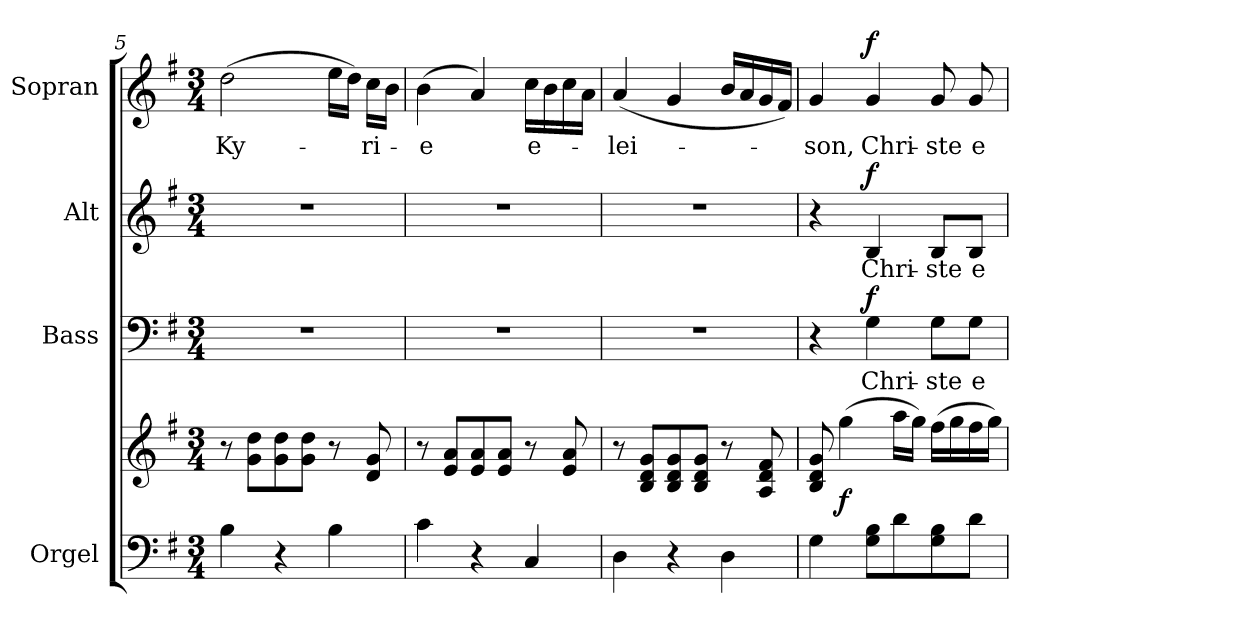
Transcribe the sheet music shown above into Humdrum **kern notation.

**kern	**kern	**dynam	**kern	**text	**dynam	**kern	**text	**dynam	**kern	**text	**dynam
*part4	*part4	*part4	*part3	*part3	*part3	*part2	*part2	*part2	*part1	*part1	*part1
*staff5	*staff4	*staff4/5	*staff3	*staff3	*staff3	*staff2	*staff2	*staff2	*staff1	*staff1	*staff1
*I"Orgel	*	*	*I"Bass	*	*	*I"Alt	*	*	*I"Sopran	*	*
*I'Org.	*	*	*I'B.	*	*	*I'A.	*	*	*I'S.	*	*
*clefF4	*clefG2	*	*clefF4	*	*	*clefG2	*	*	*clefG2	*	*
*k[f#]	*k[f#]	*	*k[f#]	*	*	*k[f#]	*	*	*k[f#]	*	*
*G:	*G:	*	*G:	*	*	*G:	*	*	*G:	*	*
*M3/4	*M3/4	*	*M3/4	*	*	*M3/4	*	*	*M3/4	*	*
=5	=5	=5	=5	=5	=5	=5	=5	=5	=5	=5	=5
!	!	!	!	!	!	!	!	!	!	!LO:LY:b	!
4B\	8r	.	2.r	.	.	2.r	.	.	(>2dd\	Ky-	.
.	8g\ 8dd\L	.	.	.	.	.	.	.	.	.	.
4r	8g\ 8dd\	.	.	.	.	.	.	.	.	.	.
.	8g\ 8dd\J	.	.	.	.	.	.	.	.	.	.
4B\	8r	.	.	.	.	.	.	.	16ee\LL	.	.
.	.	.	.	.	.	.	.	.	16dd\JJ)	.	.
!	!	!	!	!	!	!	!	!	!	!LO:LY:b	!
.	8d/ 8g/	.	.	.	.	.	.	.	16cc\LL	-ri-	.
.	.	.	.	.	.	.	.	.	16b\JJ	.	.
!!LO:LB:g=z
=6	=6	=6	=6	=6	=6	=6	=6	=6	=6	=6	=6
!	!	!	!	!	!	!	!	!	!	!LO:LY:b	!
4c\	8r	.	2.r	.	.	2.r	.	.	(>4b\	-e	.
.	8e/ 8a/L	.	.	.	.	.	.	.	.	.	.
4r	8e/ 8a/	.	.	.	.	.	.	.	4a/)	.	.
.	8e/ 8a/J	.	.	.	.	.	.	.	.	.	.
!	!	!	!	!	!	!	!	!	!	!LO:LY:b	!
4C/	8r	.	.	.	.	.	.	.	16cc\LL	e-	.
.	.	.	.	.	.	.	.	.	16b\	.	.
.	8e/ 8a/	.	.	.	.	.	.	.	16cc\	.	.
.	.	.	.	.	.	.	.	.	16a\JJ	.	.
=7	=7	=7	=7	=7	=7	=7	=7	=7	=7	=7	=7
!	!	!	!	!	!	!	!	!	!	!LO:LY:b	!
4D\	8r	.	2.r	.	.	2.r	.	.	(<4a/	-lei-	.
.	8B/ 8d/ 8g/L	.	.	.	.	.	.	.	.	.	.
4r	8B/ 8d/ 8g/	.	.	.	.	.	.	.	4g/	.	.
.	8B/ 8d/ 8g/J	.	.	.	.	.	.	.	.	.	.
4D\	8r	.	.	.	.	.	.	.	16b/LL	.	.
.	.	.	.	.	.	.	.	.	16a/	.	.
.	8A/ 8d/ 8f#/	.	.	.	.	.	.	.	16g/	.	.
.	.	.	.	.	.	.	.	.	16f#/JJ)	.	.
=8	=8	=8	=8	=8	=8	=8	=8	=8	=8	=8	=8
!	!	!	!	!	!	!	!	!	!	!LO:LY:b	!
4G\	8B/ 8d/ 8g/	.	4r	.	.	4r	.	.	4g/	-son,	.
!	!	!LO:DY:b	!	!	!	!	!	!	!	!	!
.	(>4gg\	f	.	.	.	.	.	.	.	.	.
!	!	!	!	!LO:LY:b	!LO:DY:a	!	!LO:LY:b	!LO:DY:a	!	!LO:LY:b	!LO:DY:a
8G\ 8B\L	.	.	4G\	Chri-	f	4B/	Chri-	f	4g/	Chri-	f
8d\	16aa\LL	.	.	.	.	.	.	.	.	.	.
.	16gg\JJ)	.	.	.	.	.	.	.	.	.	.
!	!	!	!	!LO:LY:b	!	!	!LO:LY:b	!	!	!LO:LY:b	!
8G\ 8B\	(>16ff#\LL	.	8G\L	-ste	.	8B/L	-ste	.	8g/	-ste	.
.	16gg\	.	.	.	.	.	.	.	.	.	.
!	!	!	!	!LO:LY:b	!	!	!LO:LY:b	!	!	!LO:LY:b	!
8d\J	16ff#\	.	8G\J	e-	.	8B/J	e-	.	8g/	e-	.
.	16gg\JJ)	.	.	.	.	.	.	.	.	.	.
=	=	=	=	=	=	=	=	=	=	=	=
*-	*-	*-	*-	*-	*-	*-	*-	*-	*-	*-	*-
